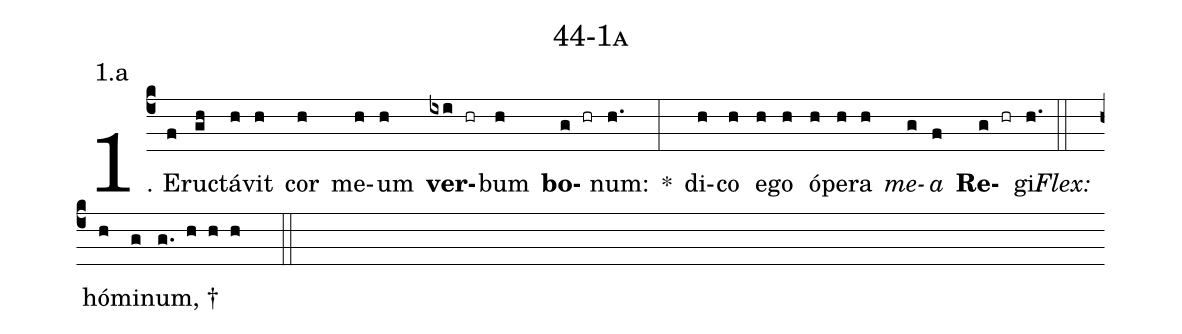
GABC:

name: 44-1a;
annotation: 1.a;
%%
(c4)1. E(f)ruc(gh)tá(h)vit(h) cor(h) me(h)um(h) <b>ver</b>(ixi hr)bum(h) <b>bo</b>(g hr)num:(h.) *(:) di(h)co(h) e(h)go(h) ó(h)pe(h)ra(h) <i>me</i>(g)<i>a</i>(f) <b>Re</b>(g hr)gi.(h.) (::)
<i>Flex:</i>()  hó(h)mi(g)num, †(g. h h h  ::)
